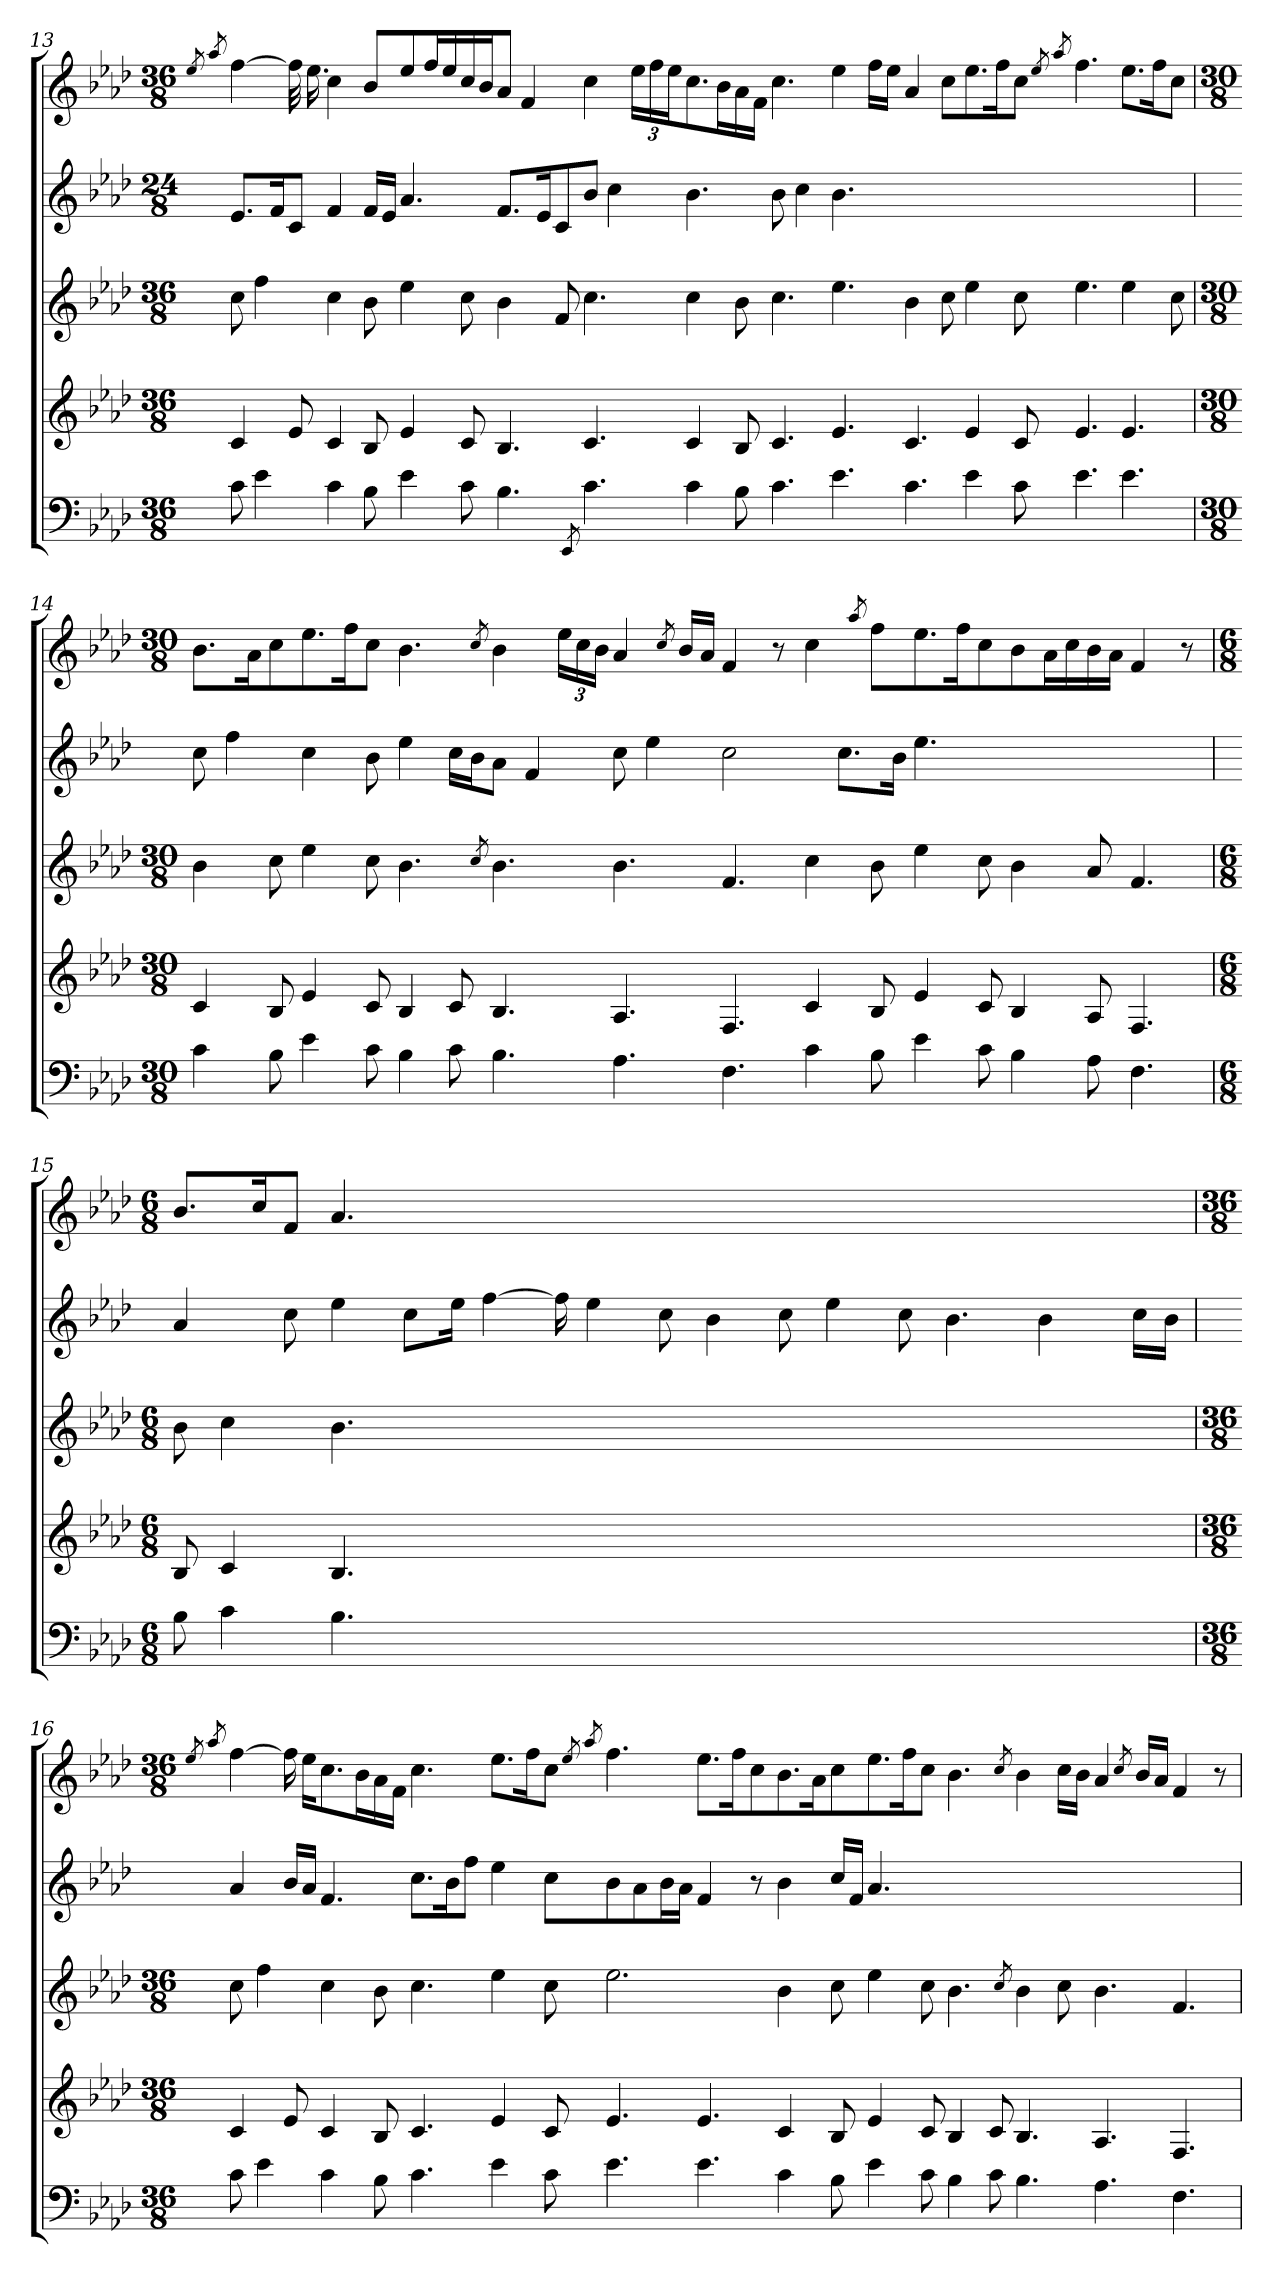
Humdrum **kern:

**kern	**kern	**kern	**kern	**kern
*part5	*part4	*part3	*part2	*part1
*staff5	*staff4	*staff3	*staff2	*staff1
*clefF4	*clefG2	*clefG2	*clefG2	*clefG2
*k[b-e-a-d-]	*k[b-e-a-d-]	*k[b-e-a-d-]	*k[b-e-a-d-]	*k[b-e-a-d-]
*M36/8	*M36/8	*M36/8	*M24/8	*M36/8
=13	=13	=13	=13	=13
.	.	.	.	8qee-
.	.	.	.	8qaa-
8c	4c	8cc	8.e-/L	[4ff
4e-	.	4ff	.	.
.	.	.	16f/K	.
.	8e-	.	8c/J	32ff]
.	.	.	.	16.ee-
4c	4c	4cc	4f	4cc
8B-	8B-	8b-	16f/LL	8b-/L
.	.	.	16e-/JJ	.
4e-	4e-	4ee-	4.a-	8ee-/
.	.	.	.	16ff/L
.	.	.	.	16ee-/
8c	8c	8cc	.	16cc/
.	.	.	.	16b-/J
4.B-	4.B-	4b-	8.f/L	8a-/J
.	.	.	.	4f
.	.	.	16e-/K	.
.	.	8f	8c/	.
8qEE-	.	.	.	.
4.c	4.c	4.cc	8b-/J	4cc
.	.	.	4cc	.
.	.	.	.	24ee-\LL
.	.	.	.	24ff\
.	.	.	.	24ee-\J
4c	4c	4cc	4.b-	8.cc\
.	.	.	.	16b-\L
8B-	8B-	8b-	.	16a-\
.	.	.	.	16f\JJ
4.c	4.c	4.cc	8b-	4.cc
.	.	.	4cc	.
4.e-	4.e-	4.ee-	4.b-	4ee-
.	.	.	.	16ff\LL
.	.	.	.	16ee-\JJ
4.c	4.c	4b-	1.ryy	4a-
.	.	8cc	.	8cc\L
4e-	4e-	4ee-	.	8.ee-\
.	.	.	.	16ff\K
8c	8c	8cc	.	8cc\J
.	.	.	.	8qee-
.	.	.	.	8qaa-
4.e-	4.e-	4.ee-	.	4.ff
4.e-	4.e-	4ee-	.	8.ee-\L
.	.	.	.	16ff\K
.	.	8cc	.	8cc\J
=14	=14	=14	=14	=14
*M30/8	*M30/8	*M30/8	*	*M30/8
4c	4c	4b-	8cc	8.b-\L
.	.	.	4ff	.
.	.	.	.	16a-\K
8B-	8B-	8cc	.	8cc\
4e-	4e-	4ee-	4cc	8.ee-\
.	.	.	.	16ff\K
8c	8c	8cc	8b-	8cc\J
4B-	4B-	4.b-	4ee-	4.b-
8c	8c	.	16cc\LL	.
.	.	.	16b-\J	.
.	.	8qcc	.	8qcc
4.B-	4.B-	4.b-	8a-\J	4b-
.	.	.	4f	.
.	.	.	.	24ee-\LL
.	.	.	.	24cc\
.	.	.	.	24b-\JJ
4.A-	4.A-	4.b-	8cc	4a-
.	.	.	4ee-	.
.	.	.	.	8qcc
.	.	.	.	16b-/LL
.	.	.	.	16a-/JJ
4.F	4.F	4.f	2cc	4f
.	.	.	.	8r
4c	4c	4cc	.	4cc
.	.	.	8.cc\L	.
.	.	.	.	8qaa-
8B-	8B-	8b-	.	8ff\L
.	.	.	16b-\Jk	.
4e-	4e-	4ee-	4.ee-	8.ee-\
.	.	.	.	16ff\K
8c	8c	8cc	.	8cc\
4B-	4B-	4b-	2.ryy	8b-\
.	.	.	.	16a-\L
.	.	.	.	16cc\
8A-	8A-	8a-	.	16b-\
.	.	.	.	16a-\JJ
4.F	4.F	4.f	.	4f
.	.	.	.	8r
=15	=15	=15	=15	=15
*M6/8	*M6/8	*M6/8	*	*M6/8
8B-	8B-	8b-	4a-	8.b-/L
4c	4c	4cc	.	.
.	.	.	.	16cc/K
.	.	.	8cc	8f/J
4.B-	4.B-	4.b-	4ee-	4.a-
.	.	.	8cc\L	.
0ryy	0ryy	0ryy	16ee-\Jk	0ryy
.	.	.	[4ff	.
.	.	.	16ff]	.
.	.	.	4ee-	.
.	.	.	8cc	.
.	.	.	4b-	.
.	.	.	8cc	.
.	.	.	4ee-	.
.	.	.	8cc	.
.	.	.	4.b-	.
.	.	.	4b-	.
4ryy	4ryy	4ryy	.	4ryy
.	.	.	16cc\LL	.
.	.	.	16b-\JJ	.
=16	=16	=16	=16	=16
*M36/8	*M36/8	*M36/8	*	*M36/8
.	.	.	.	8qee-
.	.	.	.	8qaa-
8c	4c	8cc	4a-	[4ff
4e-	.	4ff	.	.
.	8e-	.	16b-/LL	16ff]
.	.	.	16a-/JJ	16ee-\KL
4c	4c	4cc	4.f	8.cc\
.	.	.	.	16b-\L
8B-	8B-	8b-	.	16a-\
.	.	.	.	16f\JJ
4.c	4.c	4.cc	8.cc\L	4.cc
.	.	.	16b-\K	.
.	.	.	8ff\J	.
4e-	4e-	4ee-	4ee-	8.ee-\L
.	.	.	.	16ff\K
8c	8c	8cc	8cc\L	8cc\J
.	.	.	.	8qee-
.	.	.	.	8qaa-
4.e-	4.e-	2.ee-	8b-\	4.ff
.	.	.	8a-\	.
.	.	.	16b-\L	.
.	.	.	16a-\JJ	.
4.e-	4.e-	.	4f	8.ee-\L
.	.	.	.	16ff\K
.	.	.	8r	8cc\
4c	4c	4b-	4b-	8.b-\
.	.	.	.	16a-\K
8B-	8B-	8cc	16cc/LL	8cc\
.	.	.	16f/JJ	.
4e-	4e-	4ee-	4.a-	8.ee-\
.	.	.	.	16ff\K
8c	8c	8cc	.	8cc\J
4B-	4B-	4.b-	1.ryy	4.b-
8c	8c	.	.	.
.	.	8qcc	.	8qcc
4.B-	4.B-	4b-	.	4b-
.	.	8cc	.	16cc\LL
.	.	.	.	16b-\JJ
4.A-	4.A-	4.b-	.	4a-
.	.	.	.	8qcc
.	.	.	.	16b-/LL
.	.	.	.	16a-/JJ
4.F	4.F	4.f	.	4f
.	.	.	.	8r
=	=	=	=	=
*-	*-	*-	*-	*-
